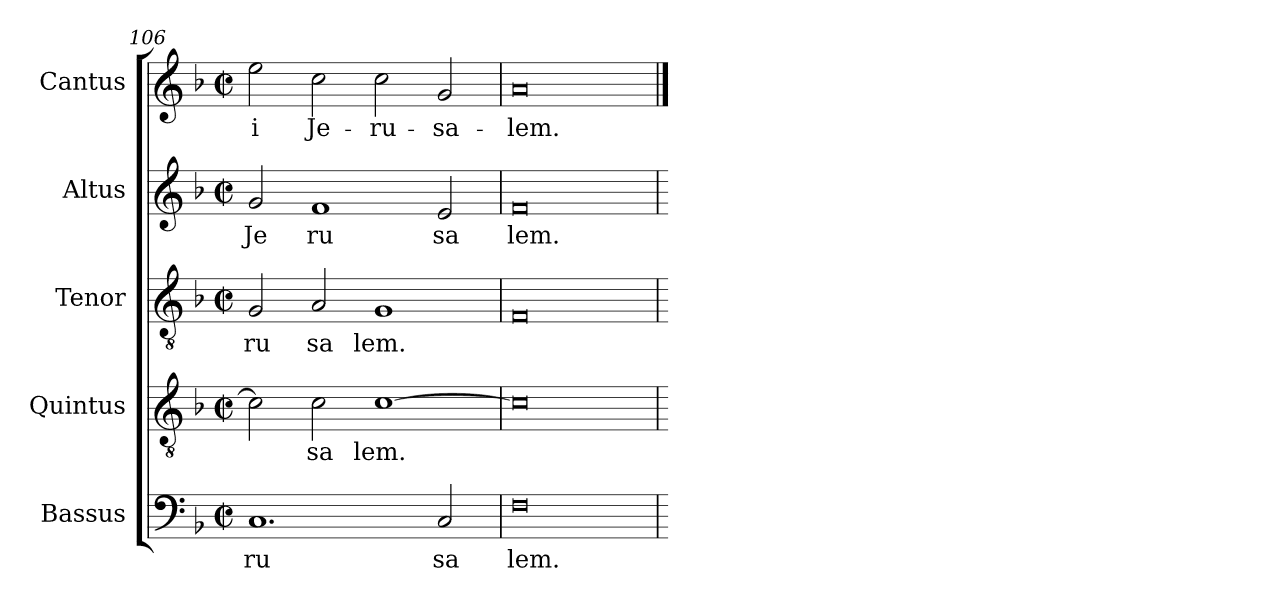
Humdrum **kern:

**kern	**text	**kern	**text	**kern	**text	**kern	**text	**kern	**text
*part5	*part5	*part4	*part4	*part3	*part3	*part2	*part2	*part1	*part1
*staff5	*staff5	*staff4	*staff4	*staff3	*staff3	*staff2	*staff2	*staff1	*staff1
*I"Bassus	*	*I"Quintus	*	*I"Tenor	*	*I"Altus	*	*I"Cantus	*
*clefF4	*	*clefGv2	*	*clefGv2	*	*clefG2	*	*clefG2	*
*k[b-]	*	*k[b-]	*	*k[b-]	*	*k[b-]	*	*k[b-]	*
*F:	*	*F:	*	*F:	*	*F:	*	*F:	*
*M2/2	*	*M2/2	*	*M2/2	*	*M2/2	*	*M2/2	*
*met(c|)	*	*met(c|)	*	*met(c|)	*	*met(c|)	*	*met(c|)	*
=106	=106	=106	=106	=106	=106	=106	=106	=106	=106
!	!LO:LY:b:cj	!	!	!	!LO:LY:b:cj	!	!LO:LY:b:cj	!	!LO:LY:b:cj
1.C	ru	2c\]	.	2G/	ru	2g/	Je	2ee\	-i
!	!	!	!LO:LY:b:cj	!	!LO:LY:b:cj	!	!LO:LY:b:cj	!	!LO:LY:b:cj
.	.	2c\	sa	2A/	sa	1f	ru	2cc\	Je-
!	!	!	!LO:LY:b	!	!LO:LY:b	!	!	!	!LO:LY:b:cj
.	.	[>1c	lem.	1G	lem.	.	.	2cc\	-ru-
!	!LO:LY:b:cj	!	!	!	!	!	!LO:LY:b:cj	!	!LO:LY:b:cj
2C/	sa	.	.	.	.	2e/	sa	2g/	-sa-
=107	=107	=107	=107	=107	=107	=107	=107	=107	=107
!	!LO:LY:b:cj	!	!	!	!	!	!LO:LY:b:cj	!	!LO:LY:b:cj
0F	lem.	0c]	.	0F	.	0f	lem.	0a	-lem.
=	==	=	==	=	==	=	==	==	==
*-	*-	*-	*-	*-	*-	*-	*-	*-	*-
